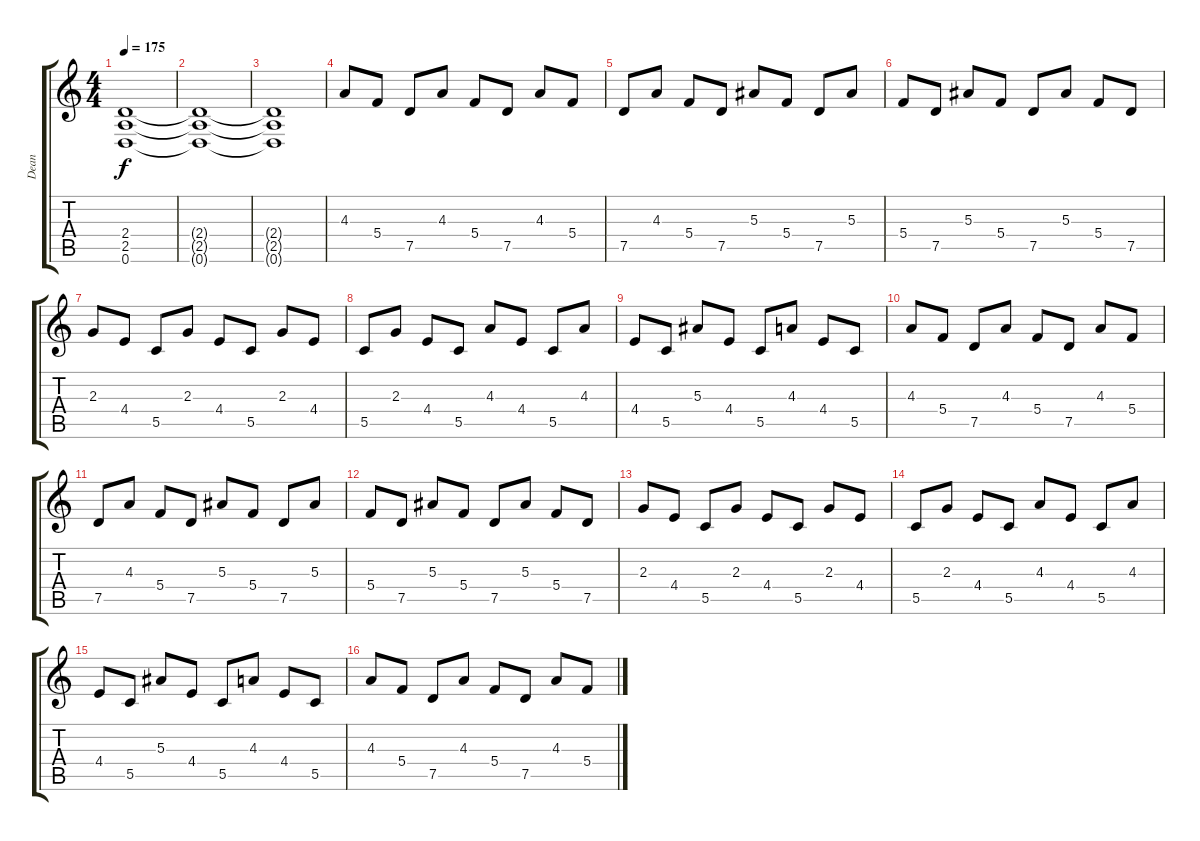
\track ("Dean" "Dean") {instrument distortionguitar}
\staff {score tabs}
\tuning (D4 A3 F3 C3 G2 D2) {hide}
\ts (4 4)
\tempo 175
\clef g2
\ks c
(2.4{t} 2.5{t} 0.6{t}).1{dy f} |
(2.4{t} 2.5{t} 0.6{t}).1 |
(2.4{t} 2.5{t} 0.6{t}).1 |
4.3.8{balance 8 instrument acousticguitarnylon} 5.4.8 7.5.8 4.3.8 5.4.8 7.5.8 4.3.8 5.4.8 |
7.5.8 4.3.8 5.4.8 7.5.8 5.3.8 5.4.8 7.5.8 5.3.8 |
5.4.8 7.5.8 5.3.8 5.4.8 7.5.8 5.3.8 5.4.8 7.5.8 |
2.3.8 4.4.8 5.5.8 2.3.8 4.4.8 5.5.8 2.3.8 4.4.8 |
5.5.8 2.3.8 4.4.8 5.5.8 4.3.8 4.4.8 5.5.8 4.3.8 |
4.4.8 5.5.8 5.3.8 4.4.8 5.5.8 4.3.8 4.4.8 5.5.8 |
4.3.8 5.4.8 7.5.8 4.3.8 5.4.8 7.5.8 4.3.8 5.4.8 |
7.5.8 4.3.8 5.4.8 7.5.8 5.3.8 5.4.8 7.5.8 5.3.8 |
5.4.8 7.5.8 5.3.8 5.4.8 7.5.8 5.3.8 5.4.8 7.5.8 |
2.3.8 4.4.8 5.5.8 2.3.8 4.4.8 5.5.8 2.3.8 4.4.8 |
5.5.8 2.3.8 4.4.8 5.5.8 4.3.8 4.4.8 5.5.8 4.3.8 |
4.4.8 5.5.8 5.3.8 4.4.8 5.5.8 4.3.8 4.4.8 5.5.8 |
4.3.8 5.4.8 7.5.8 4.3.8 5.4.8 7.5.8 4.3.8 5.4.8
